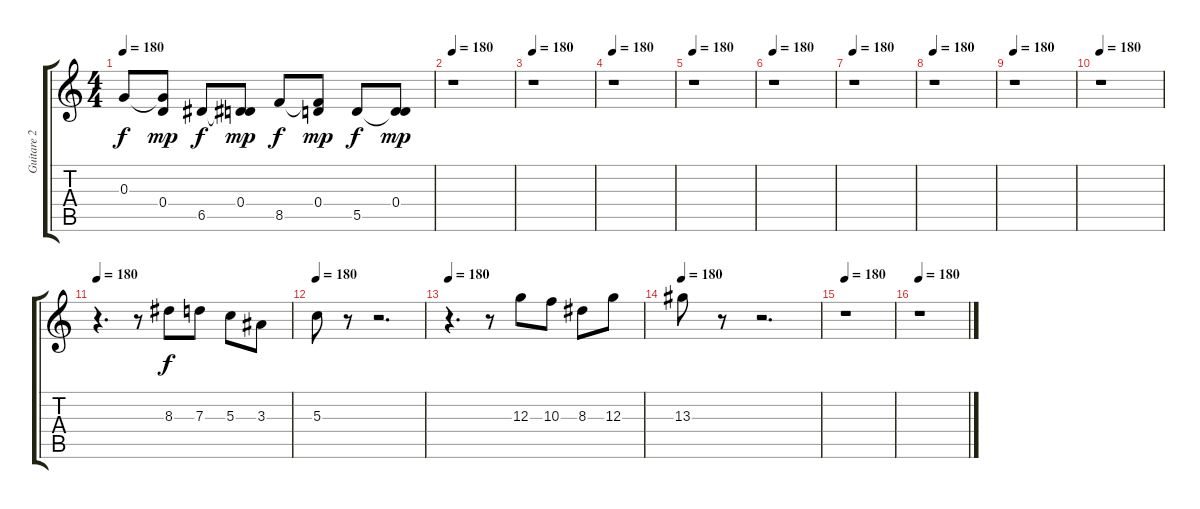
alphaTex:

\track ("Guitare 2" "Guitare 2") {instrument distortionguitar}
\staff {score tabs}
\tuning (E4 B3 G3 D3 A2 E2) {hide}
\ts (4 4)
\tempo 180
\clef g2
\ks c
0.3.8{dy f} (0.3{t} 0.4).8{dy mp} 6.5.8{dy f} (0.4 6.5{t}).8{dy mp} 8.5.8{dy f} (0.4 8.5{t}).8{dy mp} 5.5.8{dy f} (0.4 5.5{t}).8{dy mp} |
\tempo 180
r.1 |
\tempo 180
r.1 |
\tempo 180
r.1 |
\tempo 180
r.1 |
\tempo 180
r.1 |
\tempo 180
r.1 |
\tempo 180
r.1 |
\tempo 180
r.1 |
\tempo 180
r.1 |
\tempo 180
r.4{d} r.8 8.3.8{dy f} 7.3.8 5.3.8 3.3.8 |
\tempo 180
5.3.8 r.8 r.2{d} |
\tempo 180
r.4{d} r.8 12.3.8 10.3.8 8.3.8 12.3.8 |
\tempo 180
13.3.8 r.8 r.2{d} |
\tempo 180
r.1 |
\tempo 180
r.1
